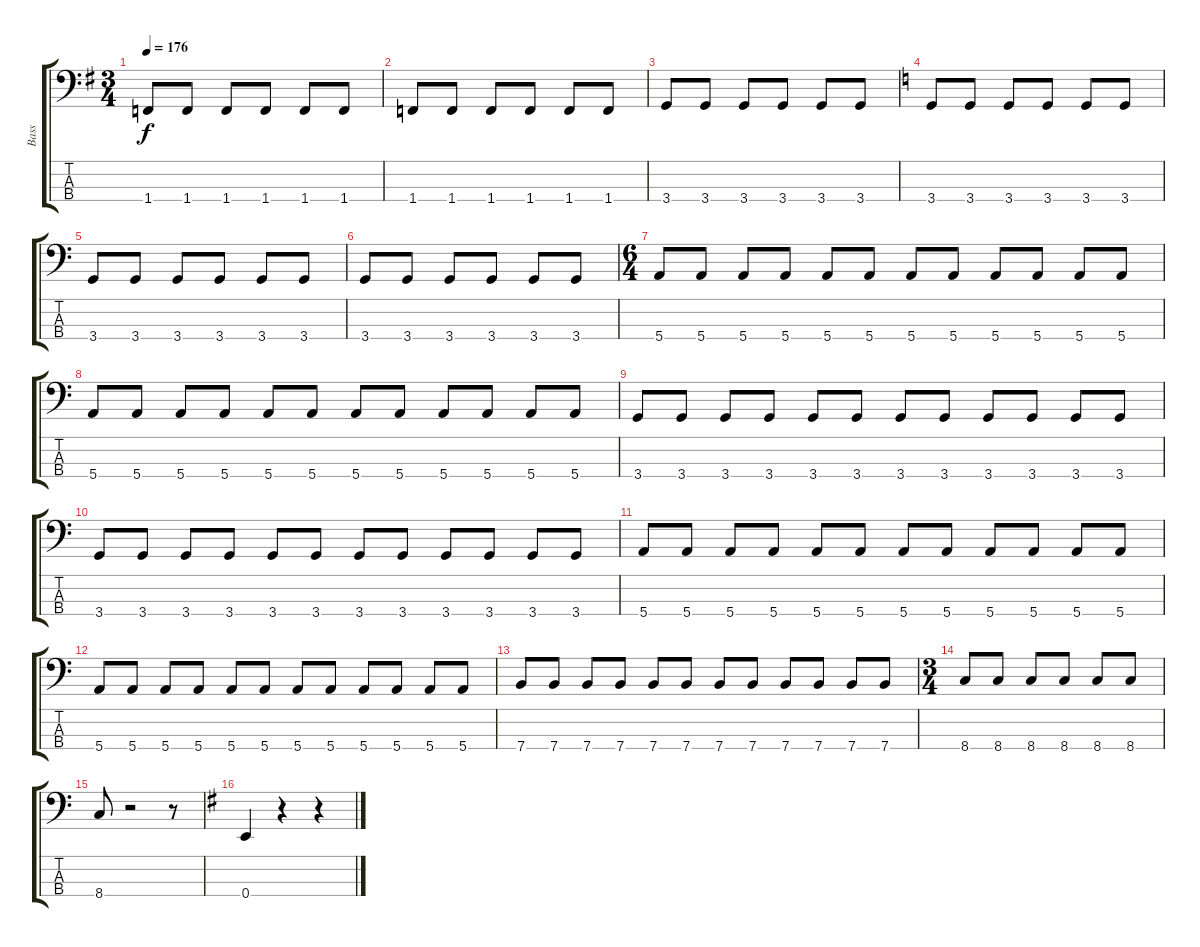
\track ("Bass" "Bass") {instrument electricbasspick}
\staff {score tabs}
\tuning (G2 D2 A1 E1) {hide}
\ts (3 4)
\tempo 176
\clef f4
\ks g
1.4.8{dy f} 1.4.8 1.4.8 1.4.8 1.4.8 1.4.8 |
1.4.8 1.4.8 1.4.8 1.4.8 1.4.8 1.4.8 |
3.4.8 3.4.8 3.4.8 3.4.8 3.4.8 3.4.8 |
\ks c
3.4.8 3.4.8 3.4.8 3.4.8 3.4.8 3.4.8 |
3.4.8 3.4.8 3.4.8 3.4.8 3.4.8 3.4.8 |
3.4.8 3.4.8 3.4.8 3.4.8 3.4.8 3.4.8 |
\ts (6 4)
5.4.8 5.4.8 5.4.8 5.4.8 5.4.8 5.4.8 5.4.8 5.4.8 5.4.8 5.4.8 5.4.8 5.4.8 |
5.4.8 5.4.8 5.4.8 5.4.8 5.4.8 5.4.8 5.4.8 5.4.8 5.4.8 5.4.8 5.4.8 5.4.8 |
3.4.8 3.4.8 3.4.8 3.4.8 3.4.8 3.4.8 3.4.8 3.4.8 3.4.8 3.4.8 3.4.8 3.4.8 |
3.4.8 3.4.8 3.4.8 3.4.8 3.4.8 3.4.8 3.4.8 3.4.8 3.4.8 3.4.8 3.4.8 3.4.8 |
5.4.8 5.4.8 5.4.8 5.4.8 5.4.8 5.4.8 5.4.8 5.4.8 5.4.8 5.4.8 5.4.8 5.4.8 |
5.4.8 5.4.8 5.4.8 5.4.8 5.4.8 5.4.8 5.4.8 5.4.8 5.4.8 5.4.8 5.4.8 5.4.8 |
7.4.8 7.4.8 7.4.8 7.4.8 7.4.8 7.4.8 7.4.8 7.4.8 7.4.8 7.4.8 7.4.8 7.4.8 |
\ts (3 4)
8.4.8 8.4.8 8.4.8 8.4.8 8.4.8 8.4.8 |
8.4.8 r.2 r.8 |
\ks g
0.4.4 r.4 r.4
